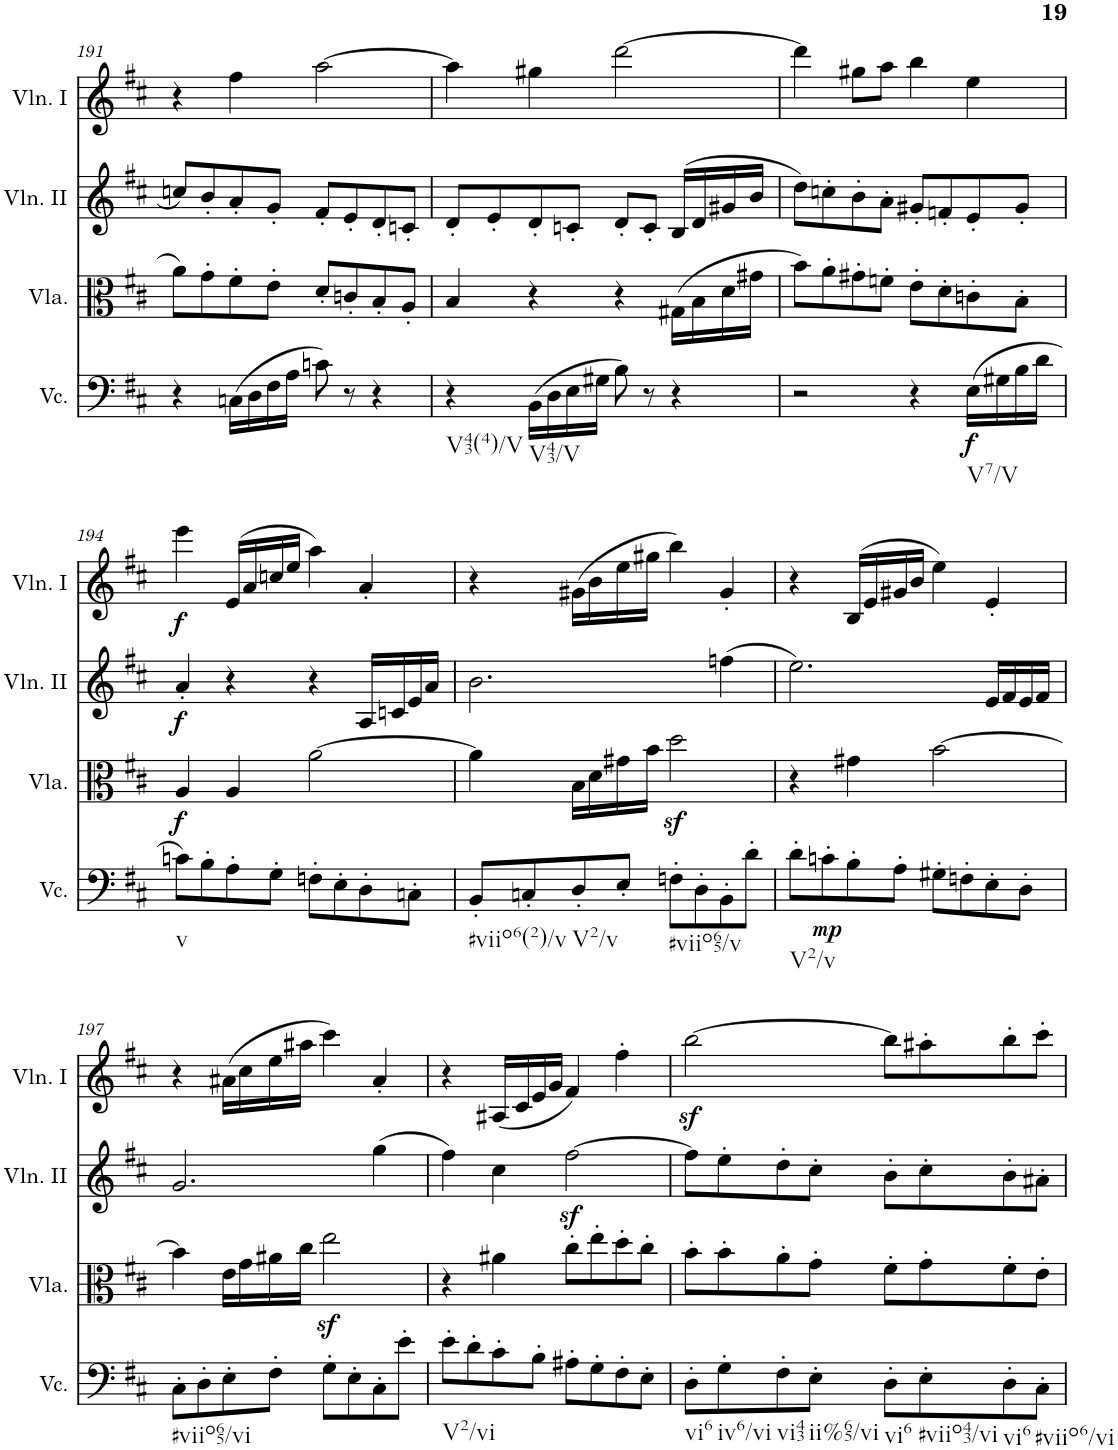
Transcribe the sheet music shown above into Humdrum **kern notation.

**kern	**dynam	**kern	**dynam	**kern	**dynam	**kern	**dynam
*part4	*part4	*part3	*part3	*part2	*part2	*part1	*part1
*staff4	*staff4	*staff3	*staff3	*staff2	*staff2	*staff1	*staff1
*I"Violoncello	*	*I"Viola	*	*I"Violino II	*	*I"Violino I	*
*I'Vc.	*	*I'Vla.	*	*I'Vln. II	*	*I'Vln. I	*
!!LO:PB:g=z
*clefF4	*	*clefC3	*	*clefG2	*	*clefG2	*
*k[f#c#]	*	*k[f#c#]	*	*k[f#c#]	*	*k[f#c#]	*
*M4/4	*	*M4/4	*	*M4/4	*	*M4/4	*
*met(c)	*	*met(c)	*	*met(c)	*	*met(c)	*
=191	=191	=191	=191	=191	=191	=191	=191
4r	.	8a\L	.	8ccn/L	.	4r	.
.	.	8g'\	.	8b'/	.	.	.
(16Cn\LL	.	8f#'\	.	8a'/	.	4ff#\	.
16D\	.	.	.	.	.	.	.
16F#\	.	8e'\J	.	8g'/J	.	.	.
16A\JJ	.	.	.	.	.	.	.
8cn\)	.	8d'/L	.	8f#'/L	.	[2aa\	.
8r	.	8cn'/	.	8e'/	.	.	.
4r	.	8B'/	.	8d'/	.	.	.
.	.	8A'/J	.	8cn'/J	.	.	.
=192	=192	=192	=192	=192	=192	=192	=192
!LO:TX:b:t=V43(4)/V	!	!	!	!	!	!	!
4r	.	4B/	.	8d'/L	.	4aa\]	.
.	.	.	.	8e'/	.	.	.
!LO:TX:b:t=V43/V	!	!	!	!	!	!	!
(16BB\LL	.	4r	.	8d'/	.	4gg#X\	.
16D\	.	.	.	.	.	.	.
16E\	.	.	.	8cn'/J	.	.	.
16G#X\JJ	.	.	.	.	.	.	.
8B\)	.	4r	.	8d'/L	.	[2ddd\	.
8r	.	.	.	8c'/J	.	.	.
4r	.	(16G#X\LL	.	(16B/LL	.	.	.
.	.	16B\	.	16d/	.	.	.
.	.	16d\	.	16g#X/	.	.	.
.	.	16g#X\JJ	.	16b/JJ	.	.	.
=193	=193	=193	=193	=193	=193	=193	=193
2r	.	8b\L)	.	8dd\L)	.	4ddd\]	.
.	.	8a'\	.	8ccn'\	.	.	.
.	.	8g#X'\	.	8b'\	.	8gg#X\L	.
.	.	8fn'\J	.	8a'\J	.	8aa\J	.
4r	.	8e'\L	.	8g#X'/L	.	4bb\	.
.	.	8d'\	.	8fn'/	.	.	.
!LO:TX:b:t=V7/V	!	!	!	!	!	!	!
!	!LO:DY:b	!	!	!	!	!	!
(16E\LL	f	8cn'\	.	8e'/	.	4ee\	.
16G#X\	.	.	.	.	.	.	.
16B\	.	8B'\J	.	8g#'/J	.	.	.
16d\JJ	.	.	.	.	.	.	.
!!LO:LB:g=z
=194	=194	=194	=194	=194	=194	=194	=194
!LO:TX:b:t=v	!	!	!	!	!	!	!
!	!	!	!LO:DY:b	!	!LO:DY:b	!	!LO:DY:b
8cn\L)	.	4A/	f	4a'/	f	4eee\	f
8B'\	.	.	.	.	.	.	.
8A'\	.	4A/	.	4r	.	(16e/LL	.
.	.	.	.	.	.	16a/	.
8G'\J	.	.	.	.	.	16ccn/	.
.	.	.	.	.	.	16ee/JJ	.
8Fn'\L	.	[2a\	.	4r	.	4aa\)	.
8E'\	.	.	.	.	.	.	.
8D'\	.	.	.	16A/LL	.	4a'/	.
.	.	.	.	16cn/	.	.	.
8Cn'\J	.	.	.	16e/	.	.	.
.	.	.	.	16a/JJ	.	.	.
=195	=195	=195	=195	=195	=195	=195	=195
!LO:TX:b:t=#viio6(2)/v	!	!	!	!	!	!	!
8BB'/L	.	4a\]	.	2.b\	.	4r	.
8Cn'/	.	.	.	.	.	.	.
!LO:TX:b:t=V2/v	!	!	!	!	!	!	!
8D'/	.	16B\LL	.	.	.	(16g#X\LL	.
.	.	16d\	.	.	.	16b\	.
8E'/J	.	16g#X\	.	.	.	16ee\	.
.	.	16b\JJ	.	.	.	16gg#X\JJ	.
!LO:TX:b:t=#viio65/v	!	!	!	!	!	!	!
8Fn'\L	.	2ddz<\	.	.	.	4bb\)	.
8D'\	.	.	.	.	.	.	.
8BB'\	.	.	.	(4ffn\	.	4g#'/	.
8d'\J	.	.	.	.	.	.	.
=196	=196	=196	=196	=196	=196	=196	=196
!LO:TX:b:t=V2/v	!	!	!	!	!	!	!
8d'\L	.	4r	.	2.ee\)	.	4r	.
!	!LO:DY:b	!	!	!	!	!	!
8cn'\	mp	.	.	.	.	.	.
8B'\	.	4g#X\	.	.	.	(16B/LL	.
.	.	.	.	.	.	16e/	.
8A'\J	.	.	.	.	.	16g#X/	.
.	.	.	.	.	.	16b/JJ	.
8G#X'\L	.	[2b\	.	.	.	4ee\)	.
8Fn'\	.	.	.	.	.	.	.
8E'\	.	.	.	16e/LL	.	4e'/	.
.	.	.	.	16f#/	.	.	.
8D'\J	.	.	.	16e/	.	.	.
.	.	.	.	16f#/JJ	.	.	.
!!LO:LB:g=z
=197	=197	=197	=197	=197	=197	=197	=197
!LO:TX:b:t=#viio65/vi	!	!	!	!	!	!	!
8C#'\L	.	4b\]	.	2.g/	.	4r	.
8D'\	.	.	.	.	.	.	.
8E'\	.	16e\LL	.	.	.	(16a#X\LL	.
.	.	16g\	.	.	.	16cc#\	.
8F#'\J	.	16a#X\	.	.	.	16ee\	.
.	.	16cc#\JJ	.	.	.	16aa#X\JJ	.
8G'\L	.	2eez<\	.	.	.	4ccc#\)	.
8E'\	.	.	.	.	.	.	.
8C#'\	.	.	.	(4gg\	.	4a#'/	.
8e'\J	.	.	.	.	.	.	.
=198	=198	=198	=198	=198	=198	=198	=198
!LO:TX:b:t=V2/vi	!	!	!	!	!	!	!
8e'\L	.	4r	.	4ff#\)	.	4r	.
8d'\	.	.	.	.	.	.	.
8c#'\	.	4a#X\	.	4cc#\	.	(16A#X/LL	.
.	.	.	.	.	.	16c#/	.
8B'\J	.	.	.	.	.	16e/	.
.	.	.	.	.	.	16g/JJ	.
8A#X'\L	.	8cc#'\L	.	[2ff#z<\	.	4f#/)	.
8G'\	.	8ee'\	.	.	.	.	.
8F#'\	.	8dd'\	.	.	.	4ff#'\	.
8E'\J	.	8cc#'\J	.	.	.	.	.
=199	=199	=199	=199	=199	=199	=199	=199
!LO:TX:b:t=vi6	!	!	!	!	!	!	!
8D'\L	.	8b'\L	.	8ff#\L]	.	[2bbz<\	.
!LO:TX:b:t=iv6/vi	!	!	!	!	!	!	!
8G'\	.	8b'\	.	8ee'\	.	.	.
!LO:TX:b:t=vi43	!	!	!	!	!	!	!
8F#'\	.	8a'\	.	8dd'\	.	.	.
!LO:TX:b:t=ii%65/vi	!	!	!	!	!	!	!
8E'\J	.	8g'\J	.	8cc#'\J	.	.	.
!LO:TX:b:t=vi6	!	!	!	!	!	!	!
8D'\L	.	8f#'\L	.	8b'\L	.	8bb\L]	.
!LO:TX:b:t=#viio43/vi	!	!	!	!	!	!	!
8E'\	.	8g'\	.	8cc#'\	.	8aa#X'\	.
!LO:TX:b:t=vi6	!	!	!	!	!	!	!
8D'\	.	8f#'\	.	8b'\	.	8bb'\	.
!LO:TX:b:t=#viio6/vi	!	!	!	!	!	!	!
8C#'\J	.	8e'\J	.	8a#X'\J	.	8ccc#'\J	.
=	=	=	=	=	=	=	=
*-	*-	*-	*-	*-	*-	*-	*-
